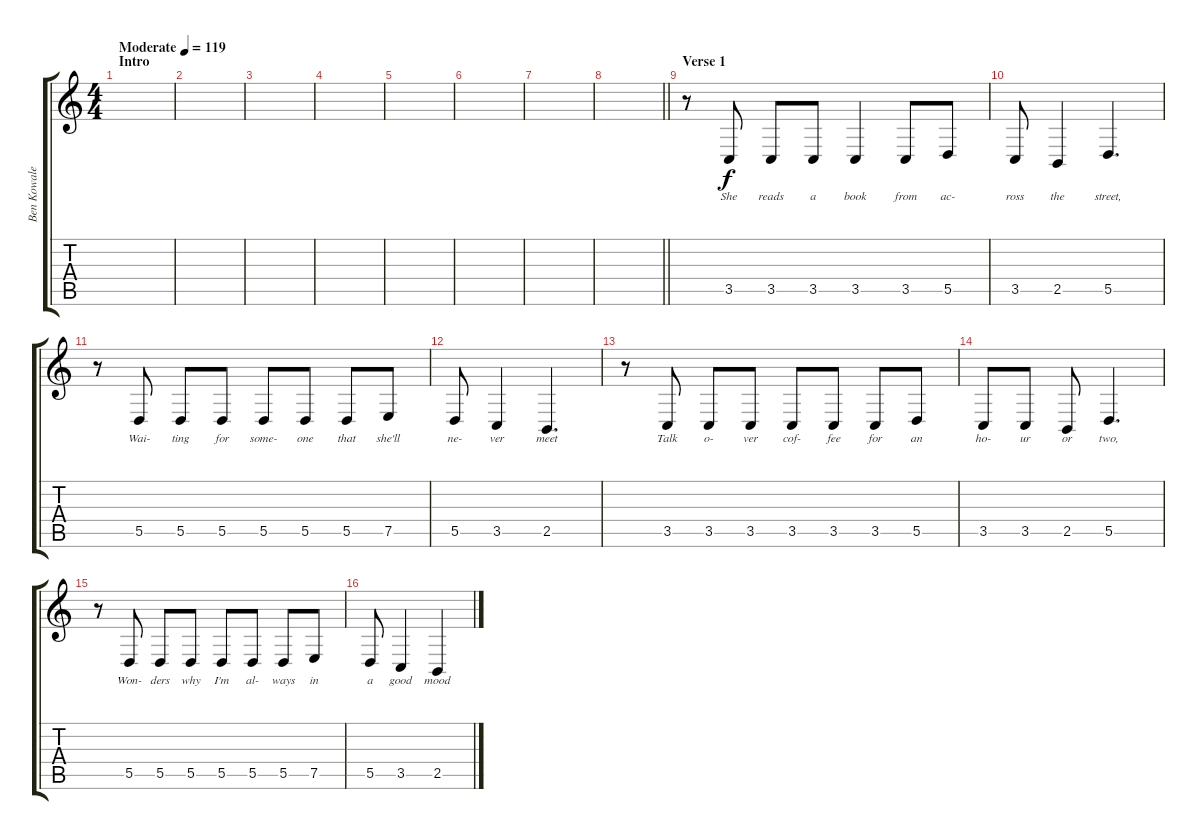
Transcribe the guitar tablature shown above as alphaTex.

\track ("Ben Kowalewicz (Lead Vocals)" "Ben Kowale") {instrument violin}
\staff {score tabs}
\tuning (E4 B3 G3 D3 A2 D2) {hide}
\ts (4 4)
\section ("" "Intro")
\tempo (119 "Moderate")
\clef g2
\ks c
|
|
|
|
|
|
|
\barLineRight lightlight
|
\section ("" "Verse 1")
r.8 3.5.8{lyrics (0 "She") lyrics (1 "") lyrics (2 "") lyrics (3 "") lyrics (4 "") volume 12} 3.5.8{lyrics (0 "reads") lyrics (1 "") lyrics (2 "") lyrics (3 "") lyrics (4 "")} 3.5.8{lyrics (0 "a") lyrics (1 "") lyrics (2 "") lyrics (3 "") lyrics (4 "")} 3.5.4{lyrics (0 "book") lyrics (1 "") lyrics (2 "") lyrics (3 "") lyrics (4 "")} 3.5.8{lyrics (0 "from") lyrics (1 "") lyrics (2 "") lyrics (3 "") lyrics (4 "")} 5.5.8{lyrics (0 "ac-") lyrics (1 "") lyrics (2 "") lyrics (3 "") lyrics (4 "")} |
3.5.8{lyrics (0 "ross") lyrics (1 "") lyrics (2 "") lyrics (3 "") lyrics (4 "")} 2.5.4{lyrics (0 "the") lyrics (1 "") lyrics (2 "") lyrics (3 "") lyrics (4 "")} 5.5.4{d lyrics (0 "street,") lyrics (1 "") lyrics (2 "") lyrics (3 "") lyrics (4 "")} |
r.8 5.5.8{lyrics (0 "Wai-") lyrics (1 "") lyrics (2 "") lyrics (3 "") lyrics (4 "")} 5.5.8{lyrics (0 "ting") lyrics (1 "") lyrics (2 "") lyrics (3 "") lyrics (4 "")} 5.5.8{lyrics (0 "for") lyrics (1 "") lyrics (2 "") lyrics (3 "") lyrics (4 "")} 5.5.8{lyrics (0 "some-") lyrics (1 "") lyrics (2 "") lyrics (3 "") lyrics (4 "")} 5.5.8{lyrics (0 "one") lyrics (1 "") lyrics (2 "") lyrics (3 "") lyrics (4 "")} 5.5.8{lyrics (0 "that") lyrics (1 "") lyrics (2 "") lyrics (3 "") lyrics (4 "")} 7.5.8{lyrics (0 "she'll") lyrics (1 "") lyrics (2 "") lyrics (3 "") lyrics (4 "")} |
5.5.8{lyrics (0 "ne-") lyrics (1 "") lyrics (2 "") lyrics (3 "") lyrics (4 "")} 3.5.4{lyrics (0 "ver") lyrics (1 "") lyrics (2 "") lyrics (3 "") lyrics (4 "")} 2.5.4{d lyrics (0 "meet") lyrics (1 "") lyrics (2 "") lyrics (3 "") lyrics (4 "")} |
r.8 3.5.8{lyrics (0 "Talk") lyrics (1 "") lyrics (2 "") lyrics (3 "") lyrics (4 "")} 3.5.8{lyrics (0 "o-") lyrics (1 "") lyrics (2 "") lyrics (3 "") lyrics (4 "")} 3.5.8{lyrics (0 "ver") lyrics (1 "") lyrics (2 "") lyrics (3 "") lyrics (4 "")} 3.5.8{lyrics (0 "cof-") lyrics (1 "") lyrics (2 "") lyrics (3 "") lyrics (4 "")} 3.5.8{lyrics (0 "fee") lyrics (1 "") lyrics (2 "") lyrics (3 "") lyrics (4 "")} 3.5.8{lyrics (0 "for") lyrics (1 "") lyrics (2 "") lyrics (3 "") lyrics (4 "")} 5.5.8{lyrics (0 "an") lyrics (1 "") lyrics (2 "") lyrics (3 "") lyrics (4 "")} |
3.5.8{lyrics (0 "ho-") lyrics (1 "") lyrics (2 "") lyrics (3 "") lyrics (4 "")} 3.5.8{lyrics (0 "ur") lyrics (1 "") lyrics (2 "") lyrics (3 "") lyrics (4 "")} 2.5.8{lyrics (0 "or") lyrics (1 "") lyrics (2 "") lyrics (3 "") lyrics (4 "")} 5.5.4{d lyrics (0 "two,") lyrics (1 "") lyrics (2 "") lyrics (3 "") lyrics (4 "")} |
r.8 5.5.8{lyrics (0 "Won-") lyrics (1 "") lyrics (2 "") lyrics (3 "") lyrics (4 "")} 5.5.8{lyrics (0 "ders") lyrics (1 "") lyrics (2 "") lyrics (3 "") lyrics (4 "")} 5.5.8{lyrics (0 "why") lyrics (1 "") lyrics (2 "") lyrics (3 "") lyrics (4 "")} 5.5.8{lyrics (0 "I'm") lyrics (1 "") lyrics (2 "") lyrics (3 "") lyrics (4 "")} 5.5.8{lyrics (0 "al-") lyrics (1 "") lyrics (2 "") lyrics (3 "") lyrics (4 "")} 5.5.8{lyrics (0 "ways") lyrics (1 "") lyrics (2 "") lyrics (3 "") lyrics (4 "")} 7.5.8{lyrics (0 "in") lyrics (1 "") lyrics (2 "") lyrics (3 "") lyrics (4 "")} |
5.5.8{lyrics (0 "a") lyrics (1 "") lyrics (2 "") lyrics (3 "") lyrics (4 "")} 3.5.4{lyrics (0 "good") lyrics (1 "") lyrics (2 "") lyrics (3 "") lyrics (4 "")} 2.5.4{lyrics (0 "mood") lyrics (1 "") lyrics (2 "") lyrics (3 "") lyrics (4 "")}
